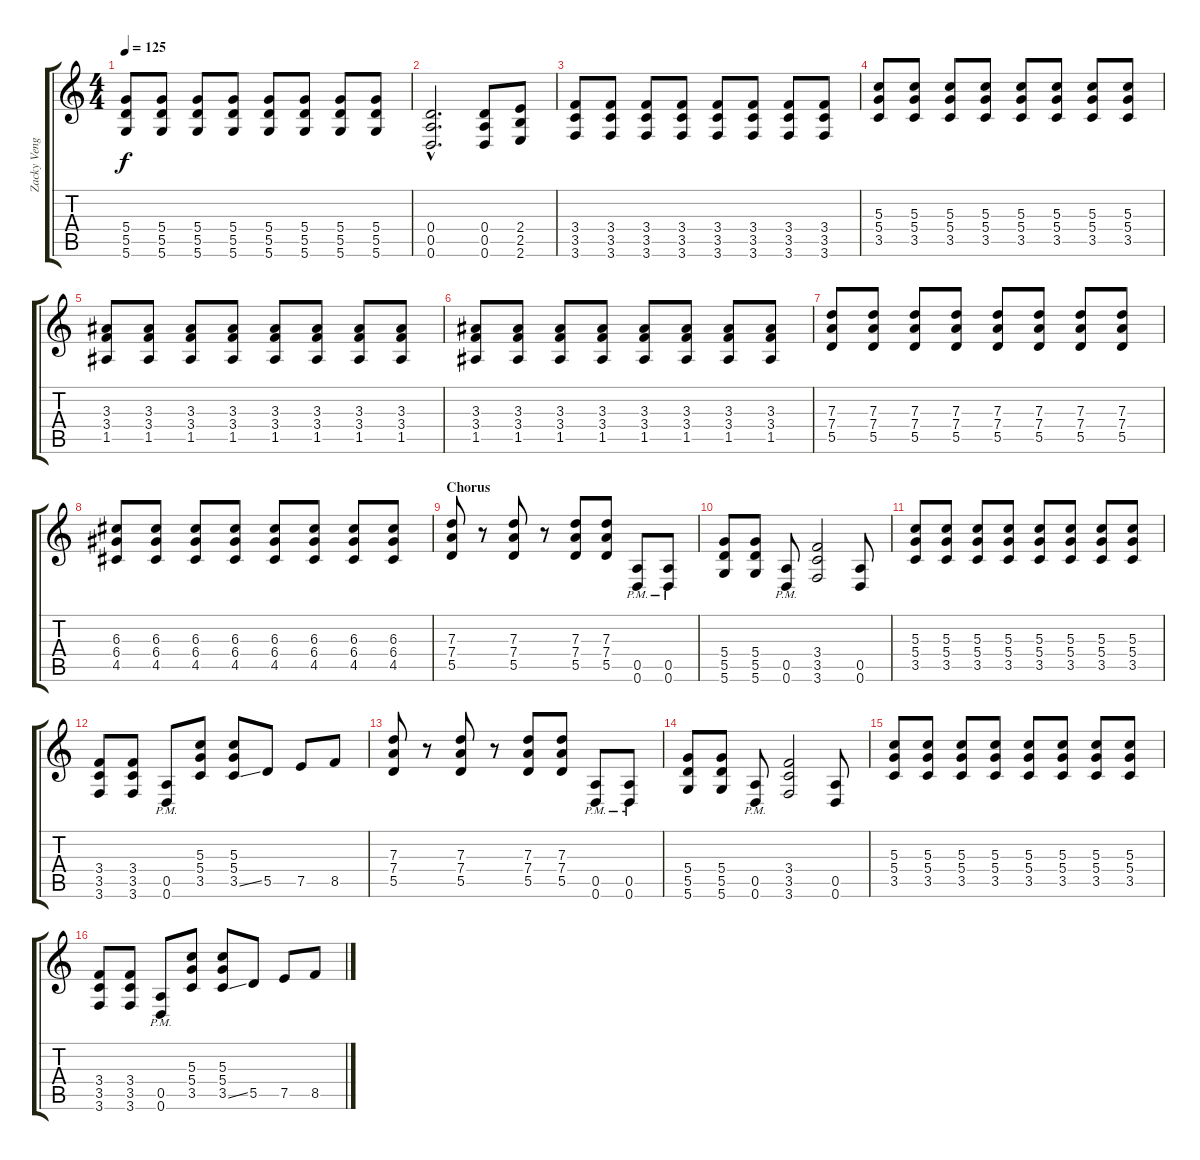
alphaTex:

\track ("Zacky Vengeance" "Zacky Veng") {instrument overdrivenguitar}
\staff {score tabs}
\tuning (E4 B3 G3 D3 A2 D2) {hide}
\ts (4 4)
\tempo 125
\clef g2
\ks c
(5.4 5.5 5.6).8{dy f} (5.4 5.5 5.6).8 (5.4 5.5 5.6).8 (5.4 5.5 5.6).8 (5.4 5.5 5.6).8 (5.4 5.5 5.6).8 (5.4 5.5 5.6).8 (5.4 5.5 5.6).8 |
(0.4{hac} 0.5{hac} 0.6{hac}).2{d} (0.4 0.5 0.6).8 (2.4 2.5 2.6).8 |
(3.4 3.5 3.6).8 (3.4 3.5 3.6).8 (3.4 3.5 3.6).8 (3.4 3.5 3.6).8 (3.4 3.5 3.6).8 (3.4 3.5 3.6).8 (3.4 3.5 3.6).8 (3.4 3.5 3.6).8 |
(5.3 5.4 3.5).8 (5.3 5.4 3.5).8 (5.3 5.4 3.5).8 (5.3 5.4 3.5).8 (5.3 5.4 3.5).8 (5.3 5.4 3.5).8 (5.3 5.4 3.5).8 (5.3 5.4 3.5).8 |
(3.3 3.4 1.5).8 (3.3 3.4 1.5).8 (3.3 3.4 1.5).8 (3.3 3.4 1.5).8 (3.3 3.4 1.5).8 (3.3 3.4 1.5).8 (3.3 3.4 1.5).8 (3.3 3.4 1.5).8 |
(3.3 3.4 1.5).8 (3.3 3.4 1.5).8 (3.3 3.4 1.5).8 (3.3 3.4 1.5).8 (3.3 3.4 1.5).8 (3.3 3.4 1.5).8 (3.3 3.4 1.5).8 (3.3 3.4 1.5).8 |
(7.3 7.4 5.5).8 (7.3 7.4 5.5).8 (7.3 7.4 5.5).8 (7.3 7.4 5.5).8 (7.3 7.4 5.5).8 (7.3 7.4 5.5).8 (7.3 7.4 5.5).8 (7.3 7.4 5.5).8 |
(6.3 6.4 4.5).8 (6.3 6.4 4.5).8 (6.3 6.4 4.5).8 (6.3 6.4 4.5).8 (6.3 6.4 4.5).8 (6.3 6.4 4.5).8 (6.3 6.4 4.5).8 (6.3 6.4 4.5).8 |
\section ("" "Chorus")
(7.3 7.4 5.5).8 r.8 (7.3 7.4 5.5).8 r.8 (7.3 7.4 5.5).8 (7.3 7.4 5.5).8 (0.5{pm} 0.6{pm}).8 (0.5{pm} 0.6{pm}).8 |
(5.4 5.5 5.6).8 (5.4 5.5 5.6).8 (0.5{pm} 0.6{pm}).8 (3.4 3.5 3.6).2 (0.5 0.6).8 |
(5.3 5.4 3.5).8 (5.3 5.4 3.5).8 (5.3 5.4 3.5).8 (5.3 5.4 3.5).8 (5.3 5.4 3.5).8 (5.3 5.4 3.5).8 (5.3 5.4 3.5).8 (5.3 5.4 3.5).8 |
(3.4 3.5 3.6).8 (3.4 3.5 3.6).8 (0.5{pm} 0.6{pm}).8 (5.3 5.4 3.5).8 (5.3 5.4 3.5{ss}).8 5.5.8 7.5.8 8.5.8 |
(7.3 7.4 5.5).8 r.8 (7.3 7.4 5.5).8 r.8 (7.3 7.4 5.5).8 (7.3 7.4 5.5).8 (0.5{pm} 0.6{pm}).8 (0.5{pm} 0.6{pm}).8 |
(5.4 5.5 5.6).8 (5.4 5.5 5.6).8 (0.5{pm} 0.6{pm}).8 (3.4 3.5 3.6).2 (0.5 0.6).8 |
(5.3 5.4 3.5).8 (5.3 5.4 3.5).8 (5.3 5.4 3.5).8 (5.3 5.4 3.5).8 (5.3 5.4 3.5).8 (5.3 5.4 3.5).8 (5.3 5.4 3.5).8 (5.3 5.4 3.5).8 |
(3.4 3.5 3.6).8 (3.4 3.5 3.6).8 (0.5{pm} 0.6{pm}).8 (5.3 5.4 3.5).8 (5.3 5.4 3.5{ss}).8 5.5.8 7.5.8 8.5.8
